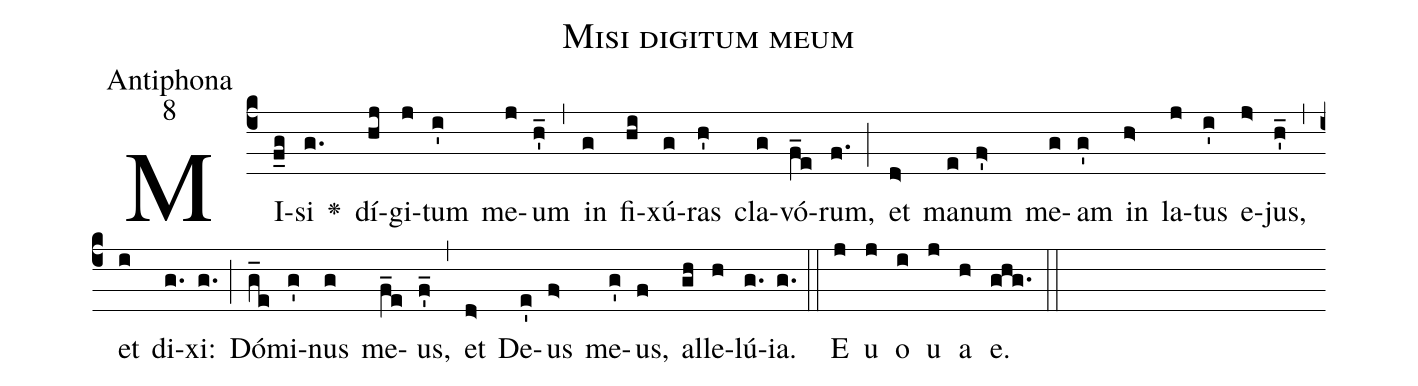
name:Misi digitum meum;
office-part:Antiphona;
mode:8;
%%
(c4)MI(f_g)si(g.) <v>\greheightstar</v>() dí(hj)gi(j)tum(i') me(j)um(h_') (,) in(g) fi(hi)xú(g)ras(h') cla(g)vó(f_e)rum,(f.) (;)
et(d>) ma(e)num(f>') me(g)am(g') in(h>) la(j)tus(i') e(j>)jus,(h_') (,) et(i) di(g.)xi:(g.) (;)
Dó(g_e)mi(g')nus(g) me(f_e)us,(f_') (,) et(d>) De(e')us(f>) me(g')us,(f)
al(gh)le(h)lú(g.)ia.(g.) (::)

E(j) u(j) o(i) u(j) a(h) e.(ghg.) (::)
